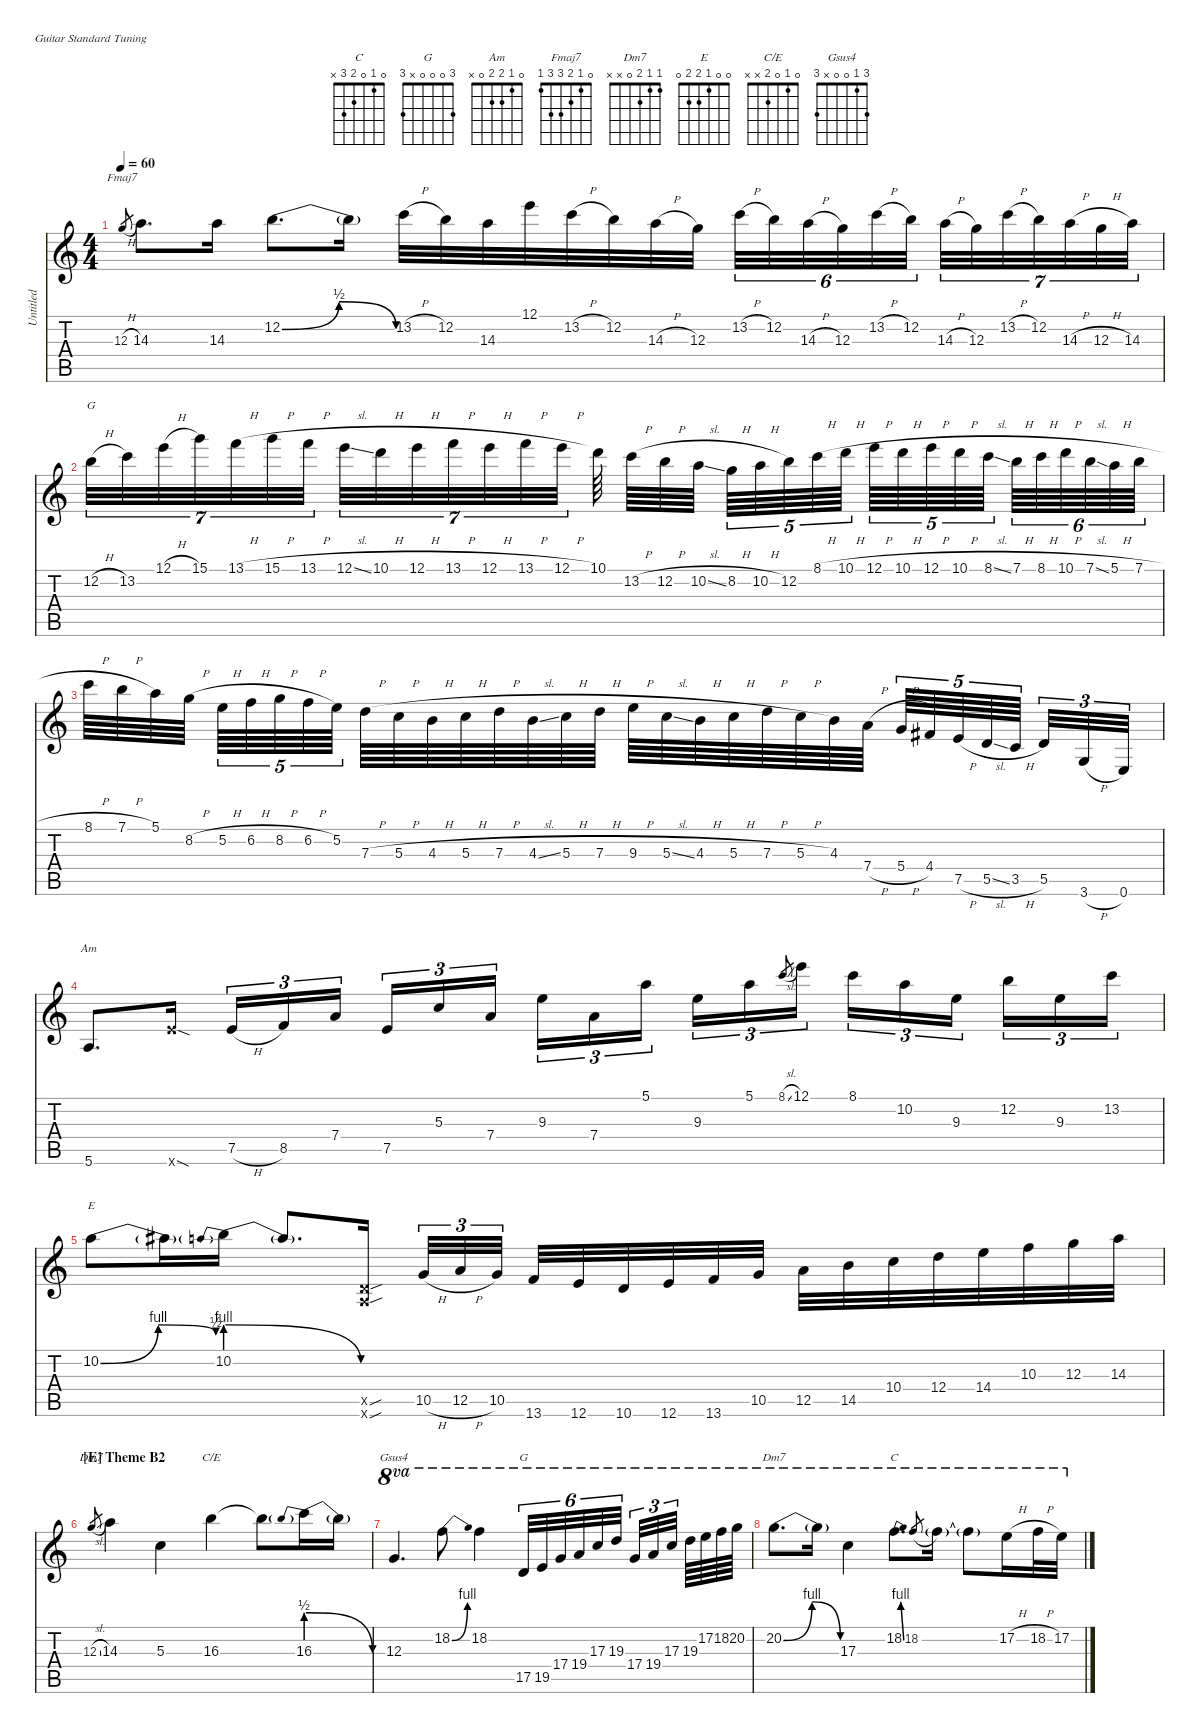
\defaultSystemsLayout 4
\hideDynamics
\bracketExtendMode nobrackets
\otherSystemsTrackNameOrientation horizontal
\track ("Untitled" "Untitled") {instrument overdrivenguitar}
\staff {score tabs}
\tuning (E4 B3 G3 D3 A2 E2)
\chord ("C" 0 1 0 2 3 x)
\chord ("G" 3 0 0 0 x 3)
\chord ("Am" 0 1 2 2 0 x)
\chord ("Fmaj7" 0 1 2 3 3 1)
\chord ("Dm7" 1 1 2 0 x x)
\chord ("E" 0 0 1 2 2 0)
\chord ("C/E" 0 1 0 2 x x)
\chord ("Gsus4" 3 1 0 0 x 3)
\ts (4 4)
\tempo 60
\clef g2
\ks c
12.3{h}.8{ch "Fmaj7" gr dy mf beam Up} 14.3.8{d beam Down} 14.3.16{beam Down} 12.2{be (bendrelease 0 0 30 2 30 2 60 0)}.8{d beam Down} 12.2{t}.16{beam Down} 13.2{h}.32{beam Down} 12.2.32{beam Down} 14.3.32{beam Down} 12.1.32{beam Down} 13.2{h}.32{beam Down} 12.2.32{beam Down} 14.3{h}.32{beam Down} 12.3.32{beam Down} 13.2{h}.32{tu (6 4) beam Down} 12.2.32{tu (6 4) beam Down} 14.3{h}.32{tu (6 4) beam Down} 12.3.32{tu (6 4) beam Down} 13.2{h}.32{tu (6 4) beam Down} 12.2.32{tu (6 4) beam Down} 14.3{h}.32{tu (7 4) beam Down} 12.3.32{tu (7 4) beam Down} 13.2{h}.32{tu (7 4) beam Down} 12.2.32{tu (7 4) beam Down} 14.3{h}.32{tu (7 4) beam Down} 12.3{h}.32{tu (7 4) beam Down} 14.3.32{tu (7 4) beam Down} |
12.2{h}.32{tu (7 4) ch "G" beam Down} 13.2.32{tu (7 4) beam Down} 12.1{h}.32{tu (7 4) beam Down} 15.1.32{tu (7 4) beam Down} 13.1{h}.32{tu (7 4) beam Down} 15.1{h}.32{tu (7 4) beam Down} 13.1{h}.32{tu (7 4) beam Down} 12.1{sl}.32{tu (7 4) beam Down} 10.1{h}.32{tu (7 4) beam Down} 12.1{h}.32{tu (7 4) beam Down} 13.1{h}.32{tu (7 4) beam Down} 12.1{h}.32{tu (7 4) beam Down} 13.1{h}.32{tu (7 4) beam Down} 12.1{h}.32{tu (7 4) beam Down} 10.1.64{beam Down} 13.2{h}.64{beam Down} 12.2{h}.64{beam Down} 10.2{sl}.64{beam Down} 8.2{h}.64{tu (5 4) beam Down} 10.2{h}.64{tu (5 4) beam Down} 12.2.64{tu (5 4) beam Down} 8.1{h}.64{tu (5 4) beam Down} 10.1{h}.64{tu (5 4) beam Down} 12.1{h}.64{tu (5 4) beam Down} 10.1{h}.64{tu (5 4) beam Down} 12.1{h}.64{tu (5 4) beam Down} 10.1{h}.64{tu (5 4) beam Down} 8.1{sl}.64{tu (5 4) beam Down} 7.1{h}.64{tu (6 4) beam Down} 8.1{h}.64{tu (6 4) beam Down} 10.1{h}.64{tu (6 4) beam Down} 7.1{sl}.64{tu (6 4) beam Down} 5.1{h}.64{tu (6 4) beam Down} 7.1{h}.64{tu (6 4) beam Down} |
8.1{h}.64{beam Down} 7.1{h}.64{beam Down} 5.1.64{beam Down} 8.2{h}.64{beam Down} 5.2{h}.64{tu (5 4) beam Down} 6.2{h}.64{tu (5 4) beam Down} 8.2{h}.64{tu (5 4) beam Down} 6.2{h}.64{tu (5 4) beam Down} 5.2.64{tu (5 4) beam Down} 7.3{h}.64{beam Down} 5.3{h}.64{beam Down} 4.3{h}.64{beam Down} 5.3{h}.64{beam Down} 7.3{h}.64{beam Down} 4.3{sl}.64{beam Down} 5.3{h}.64{beam Down} 7.3{h}.64{beam Down} 9.3{h}.64{beam Down} 5.3{sl}.64{beam Down} 4.3{h}.64{beam Down} 5.3{h}.64{beam Down} 7.3{h}.64{beam Down} 5.3{h}.64{beam Down} 4.3.64{beam Down} 7.4{h}.64{beam Down} 5.4{h}.64{tu (5 4) beam Up} 4.4{acc #}.64{tu (5 4) beam Up} 7.5{h}.64{tu (5 4) beam Up} 5.5{sl}.64{tu (5 4) beam Up} 3.5{h}.64{tu (5 4) beam Up} 5.5.32{tu (3 2) beam Up} 3.6{h}.32{tu (3 2) beam Up} 0.6.32{tu (3 2) beam Up} |
5.6.8{d ch "Am" beam Up} 12.6{sod x}.16{beam Up} 7.5{h}.16{tu (3 2) beam Up} 8.5.16{tu (3 2) beam Up} 7.4.16{tu (3 2) beam Up} 7.5.16{tu (3 2) beam Up} 5.3.16{tu (3 2) beam Up} 7.4.16{tu (3 2) beam Up} 9.3.16{tu (3 2) beam Down} 7.4.16{tu (3 2) beam Down} 5.1.16{tu (3 2) beam Down} 9.3.16{tu (3 2) beam Down} 5.1.16{tu (3 2) beam Down} 8.1{sl}.8{gr beam Up} 12.1.16{tu (3 2) beam Down} 8.1.16{tu (3 2) beam Down} 10.2.16{tu (3 2) beam Down} 9.3.16{tu (3 2) beam Down} 12.2.16{tu (3 2) beam Down} 9.3.16{tu (3 2) beam Down} 13.2.16{tu (3 2) beam Down} |
10.2{be (bendrelease 0 0 30 4 30 4 60 2)}.8{ch "E" beam Down} 10.2{t}.16{beam Down} 10.2{be (prebendrelease 0 4 60 0)}.16{beam Down} 10.2{t}.8{d beam Up} (5.5{sou x} 5.6{sou x}).16{beam Up} 10.5{h}.32{tu (3 2) beam Up} 12.5{h}.32{tu (3 2) beam Up} 10.5.32{tu (3 2) beam Up} 13.6.32{beam Up} 12.6.32{beam Up} 10.6.32{beam Up} 12.6.32{beam Up} 13.6.32{beam Up} 10.5.32{beam Up} 12.5.32{beam Down} 14.5.32{beam Down} 10.4.32{beam Down} 12.4.32{beam Down} 14.4.32{beam Down} 10.3.32{beam Down} 12.3.32{beam Down} 14.3.32{beam Down} |
\section ("E" "Theme B2")
12.3{sl}.8{ch "Dm7" gr beam Up} 14.3.4{beam Down} 5.3.4{beam Down} 16.3.4{ch "C/E" beam Down} 16.3{t}.8{beam Down} 16.3{be (prebendrelease 0 2 60 0)}.16{beam Down} 16.3{t}.16{beam Down} |
12.3.4{d ch "Gsus4" ot 8va beam Up} 18.2{be (bend 0 0 60 4)}.8{ot 8va beam Down} 18.2{be (hold 0 0 60 0)}.4{ot 8va beam Down} 17.5.32{tu (6 4) ch "G" ot 8va beam Up} 19.5.32{tu (6 4) ot 8va beam Up} 17.4.32{tu (6 4) ot 8va beam Up} 19.4.32{tu (6 4) ot 8va beam Up} 17.3.32{tu (6 4) ot 8va beam Up} 19.3.32{tu (6 4) ot 8va beam Up} 17.4.32{tu (3 2) ot 8va beam Up} 19.4.32{tu (3 2) ot 8va beam Up} 17.3.32{tu (3 2) ot 8va beam Up} 19.3.64{ot 8va beam Down} 17.2.64{ot 8va beam Down} 18.2.64{ot 8va beam Down} 20.2.64{ot 8va beam Down} |
20.2{be (bendrelease 0 0 30 4 30 4 60 0)}.8{d ch "Dm7" ot 8va beam Down} 20.2{t}.16{ot 8va beam Down} 17.3.4{ot 8va beam Down} 18.2{be (bend 0 0 60 4)}.8{d ch "C" ot 8va beam Down} 18.2{be (hold 0 0 60 0)}.8{ot 8va gr beam Up} 18.2{t}.16{ot 8va beam Down} 18.2{t}.8{ot 8va beam Down} 17.2{h}.16{ot 8va beam Down} 18.2{h}.32{ot 8va beam Down} 17.2{h}.32{ot 8va beam Down}
